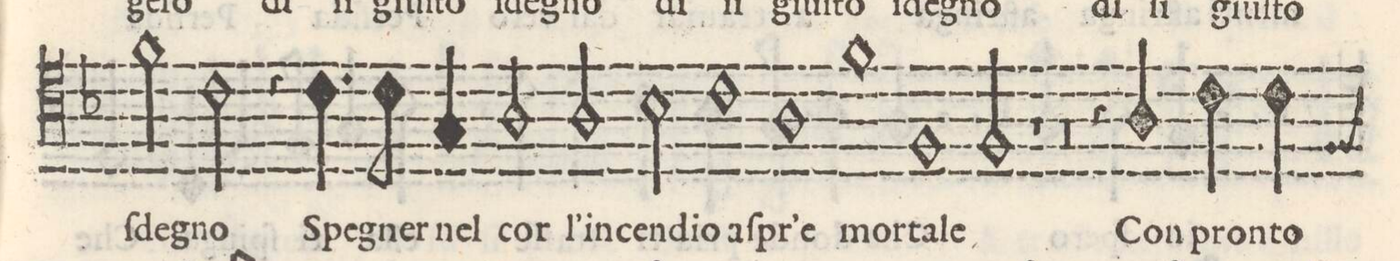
**kern	**text
*I"SESTO	*
*clefC4	*
*k[b-]	*
*met(C)	*
*M2/1	*
2f\	ſde-
2c\	-gno
=22-	=22-
4r	.
4.c\	Spe-
8c\	-gner
4G/	nel
2A/	cor
2A/	l'in-
=23-	=23-
2B-\	-cen-
1c	dio a-
1A\	-ſpr'e
=24-	=24-
1f	mor-
1F/	-ta-
=25-	=25-
2F/	-le
1r	.
=26-	=26-
0r	.
=27-	=27-
4r	.
4A/	Con
4c\	pron-
*-	*-
